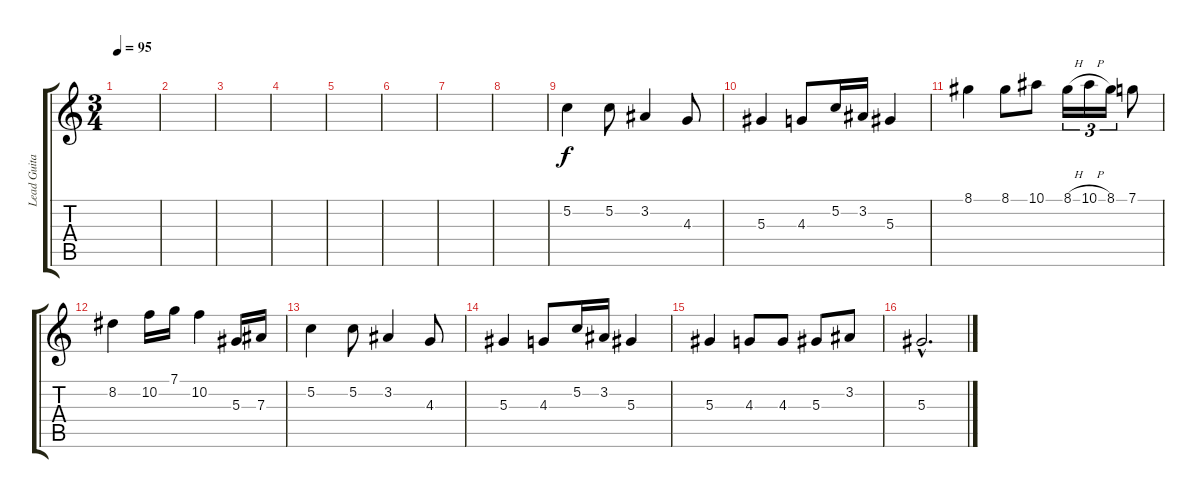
\track ("Lead Guitar II" "Lead Guita") {instrument distortionguitar}
\staff {score tabs}
\tuning (C4 G3 Eb3 Bb2 F2 C2) {hide}
\ts (3 4)
\tempo 95
\clef g2
\ks c
|
|
|
|
|
|
|
|
5.2.4 5.2.8 3.2.4 4.3.8 |
5.3.4 4.3.8 5.2.16 3.2.16 5.3.4 |
8.1.4 8.1.8 10.1.8 8.1{h}.16{tu (3 2)} 10.1{h}.16{tu (3 2)} 8.1.16{tu (3 2)} 7.1.8 |
8.2.4 10.2.16 7.1.16 10.2.4 5.3.16 7.3.16 |
5.2.4 5.2.8 3.2.4 4.3.8 |
5.3.4 4.3.8 5.2.16 3.2.16 5.3.4 |
5.3.4 4.3.8 4.3.8 5.3.8 3.2.8 |
5.3{hac}.2{d}
